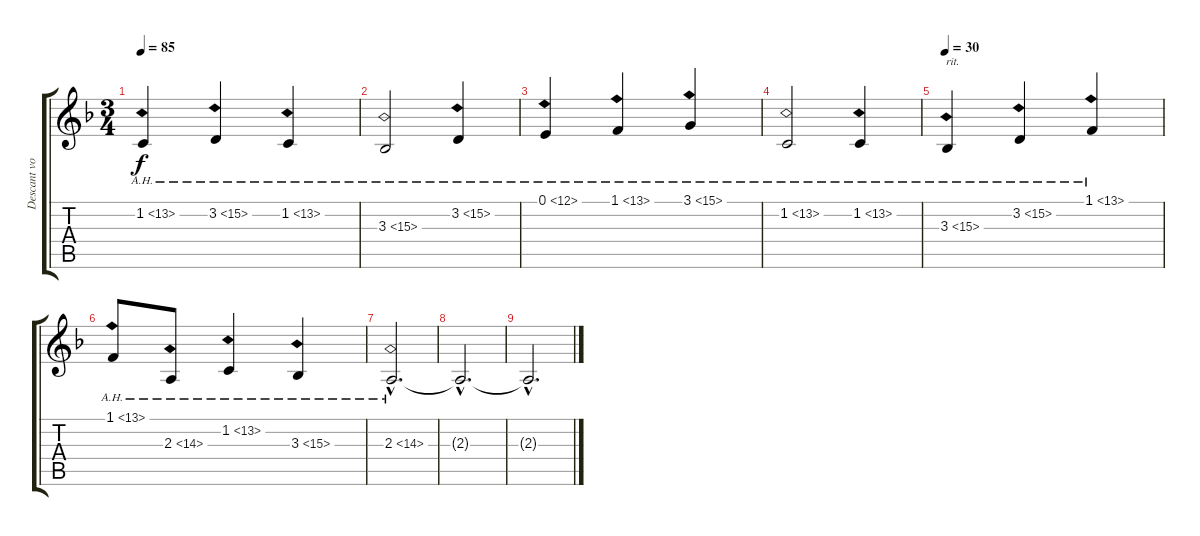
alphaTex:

\track ("Descant vocal" "Descant vo") {instrument choiraahs}
\staff {score tabs}
\tuning (E4 B3 G3 D3 A2 E2) {hide}
\ts (3 4)
\tempo 85
\clef g2
\ks f
1.2{ah 12}.4{dy f} 3.2{ah 12}.4 1.2{ah 12}.4 |
3.3{ah 12}.2 3.2{ah 12}.4 |
0.1{ah 12}.4 1.1{ah 12}.4 3.1{ah 12}.4 |
1.2{ah 12}.2 1.2{ah 12}.4 |
\tempo 30
3.3{ah 12}.4{txt "rit."} 3.2{ah 12}.4 1.1{ah 12}.4 |
1.1{ah 12}.8 2.3{ah 12}.8 1.2{ah 12}.4 3.3{ah 12}.4 |
2.3{ah 12 hac}.2{d} |
2.3{hac t}.2{d volume 0} |
2.3{hac t}.2{d}
